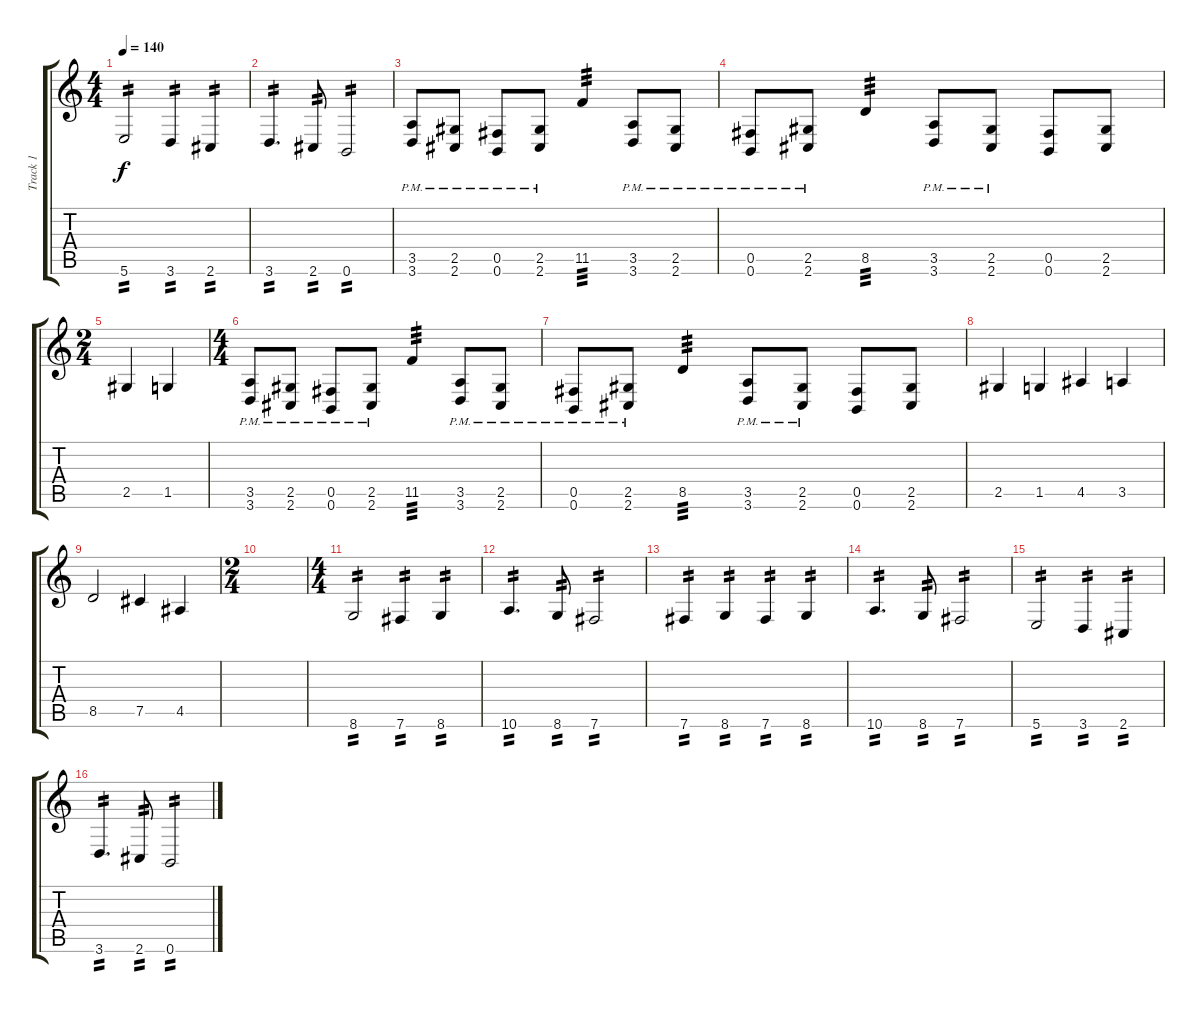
\track ("Track 1" "Track 1") {instrument distortionguitar}
\staff {score tabs}
\tuning (Db4 Ab3 E3 B2 Gb2 B1) {hide}
\ts (4 4)
\tempo 140
\clef g2
\ks c
5.6.2{tp 2 dy f} 3.6.4{tp 2} 2.6.4{tp 2} |
3.6.4{d tp 2} 2.6.8{tp 2} 0.6.2{tp 2} |
(3.5 3.6{pm}).8 (2.5 2.6{pm}).8 (0.5 0.6{pm}).8 (2.5 2.6{pm}).8 11.5.4{tp 3} (3.5 3.6{pm}).8 (2.5 2.6{pm}).8 |
(0.5 0.6{pm}).8 (2.5 2.6{pm}).8 8.5.4{tp 3} (3.5 3.6{pm}).8 (2.5 2.6{pm}).8 (0.5 0.6).8 (2.5 2.6).8 |
\ts (2 4)
2.5.4 1.5.4 |
\ts (4 4)
(3.5 3.6{pm}).8 (2.5 2.6{pm}).8 (0.5 0.6{pm}).8 (2.5 2.6{pm}).8 11.5.4{tp 3} (3.5 3.6{pm}).8 (2.5 2.6{pm}).8 |
(0.5 0.6{pm}).8 (2.5 2.6{pm}).8 8.5.4{tp 3} (3.5 3.6{pm}).8 (2.5 2.6{pm}).8 (0.5 0.6).8 (2.5 2.6).8 |
2.5.4 1.5.4 4.5.4 3.5.4 |
8.5.2 7.5.4 4.5.4 |
\ts (2 4)
|
\ts (4 4)
8.6.2{tp 2 volume 15} 7.6.4{tp 2} 8.6.4{tp 2} |
10.6.4{d tp 2} 8.6.8{tp 2} 7.6.2{tp 2} |
7.6.4{tp 2} 8.6.4{tp 2} 7.6.4{tp 2} 8.6.4{tp 2} |
10.6.4{d tp 2} 8.6.8{tp 2} 7.6.2{tp 2} |
5.6.2{tp 2} 3.6.4{tp 2} 2.6.4{tp 2} |
3.6.4{d tp 2} 2.6.8{tp 2} 0.6.2{tp 2}
